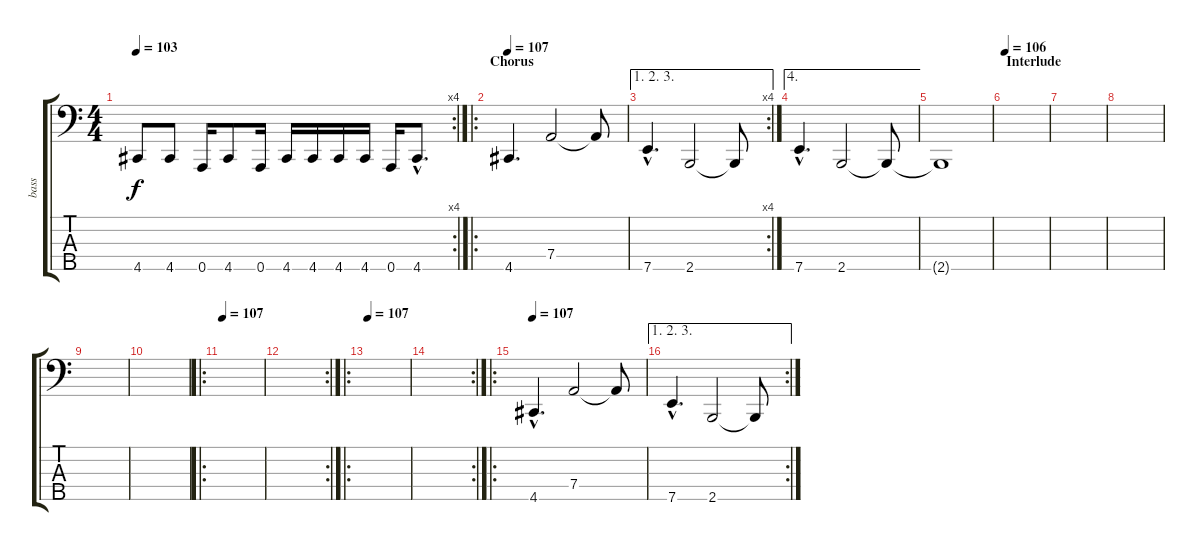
\track ("bass" "bass") {instrument slapbass1}
\staff {score tabs}
\tuning (F2 C2 G1 D1 A0) {hide}
\rc 4
\ts (4 4)
\tempo 103
\clef f4
\ks c
4.5.8{dy f} 4.5.8 0.5.16 4.5.8 0.5.16 4.5.16 4.5.16 4.5.16 4.5.16 0.5.16 4.5{hac}.8{d} |
\ro
\section ("" "Chorus")
\tempo 107
4.5.4{d} 7.4.2 7.4{t}.8 |
\ae (1 2 3)
\rc 4
7.5{hac}.4{d} 2.5.2 2.5{t}.8 |
\ae 4
7.5{hac}.4{d} 2.5.2 2.5{t}.8 |
2.5{t}.1 |
\section ("" "Interlude")
\tempo 106
|
|
|
|
|
\ro
\tempo 107
|
\rc 2
|
\ro
\tempo 107
|
\rc 2
|
\ro
\tempo 107
4.5{hac}.4{d} 7.4.2 7.4{t}.8 |
\ae (1 2 3)
\rc 2
7.5{hac}.4{d} 2.5.2 2.5{t}.8
